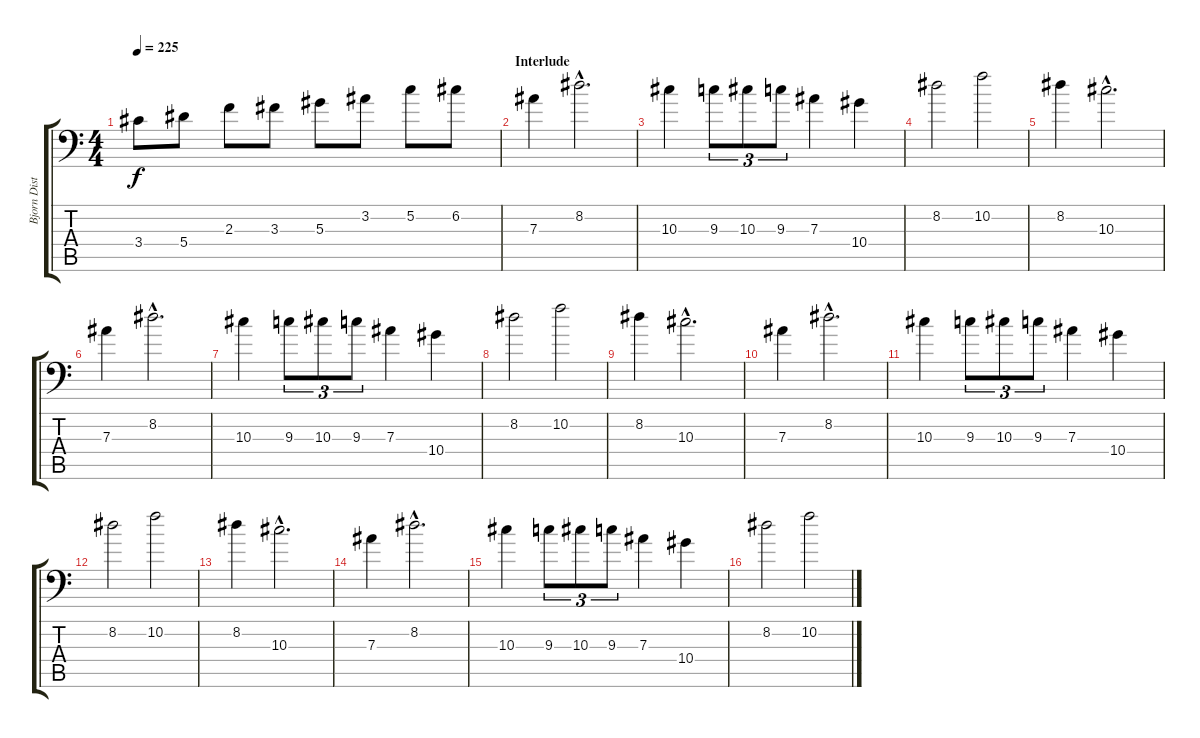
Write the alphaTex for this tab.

\track ("Bjorn Dist" "Bjorn Dist") {instrument distortionguitar}
\staff {score tabs}
\tuning (C4 G3 Eb3 Bb2 F2 Bb1) {hide}
\ts (4 4)
\tempo 225
\clef f4
\ks c
3.4.8{dy f} 5.4.8 2.3.8 3.3.8 5.3.8 3.2.8 5.2.8 6.2.8 |
\section ("" "Interlude")
7.3.4 8.2{hac}.2{d} |
10.3.4 9.3.8{tu (3 2)} 10.3.8{tu (3 2)} 9.3.8{tu (3 2)} 7.3.4 10.4.4 |
8.2.2 10.2.2 |
8.2.4 10.3{hac}.2{d} |
7.3.4 8.2{hac}.2{d} |
10.3.4 9.3.8{tu (3 2)} 10.3.8{tu (3 2)} 9.3.8{tu (3 2)} 7.3.4 10.4.4 |
8.2.2 10.2.2 |
8.2.4 10.3{hac}.2{d} |
7.3.4 8.2{hac}.2{d} |
10.3.4 9.3.8{tu (3 2)} 10.3.8{tu (3 2)} 9.3.8{tu (3 2)} 7.3.4 10.4.4 |
8.2.2 10.2.2 |
8.2.4 10.3{hac}.2{d} |
7.3.4 8.2{hac}.2{d} |
10.3.4 9.3.8{tu (3 2)} 10.3.8{tu (3 2)} 9.3.8{tu (3 2)} 7.3.4 10.4.4 |
8.2.2 10.2.2
